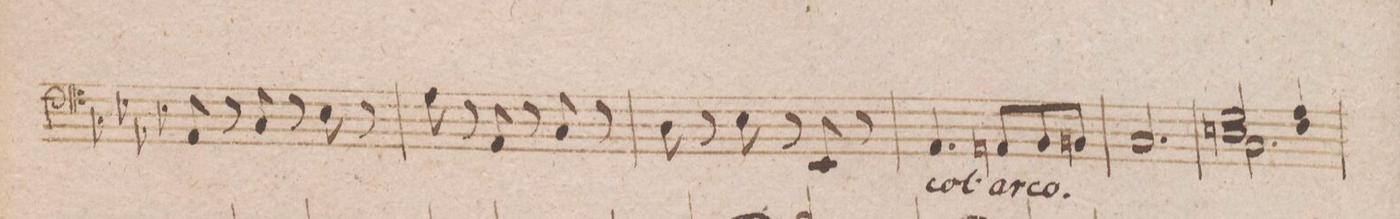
**kern
*I"Organo.
*clefF4
*k[b-e-a-d-]
*met(c|)
*M3/4
8AA-/
8r
8C/
8r
8E-\
8r
=104
8A-\
8r
8AA-/
8r
8C/
8r
=105
8D-\
8r
8E-\
8r
8EE-/
8r
=106
4.AA-/
8AAn/L
8BB-/
8BBn/J
=107
2.C/
=108
*^
2En/ 2G	2.C\
4F/ 4A-	.
=109	=109
*-	*-
